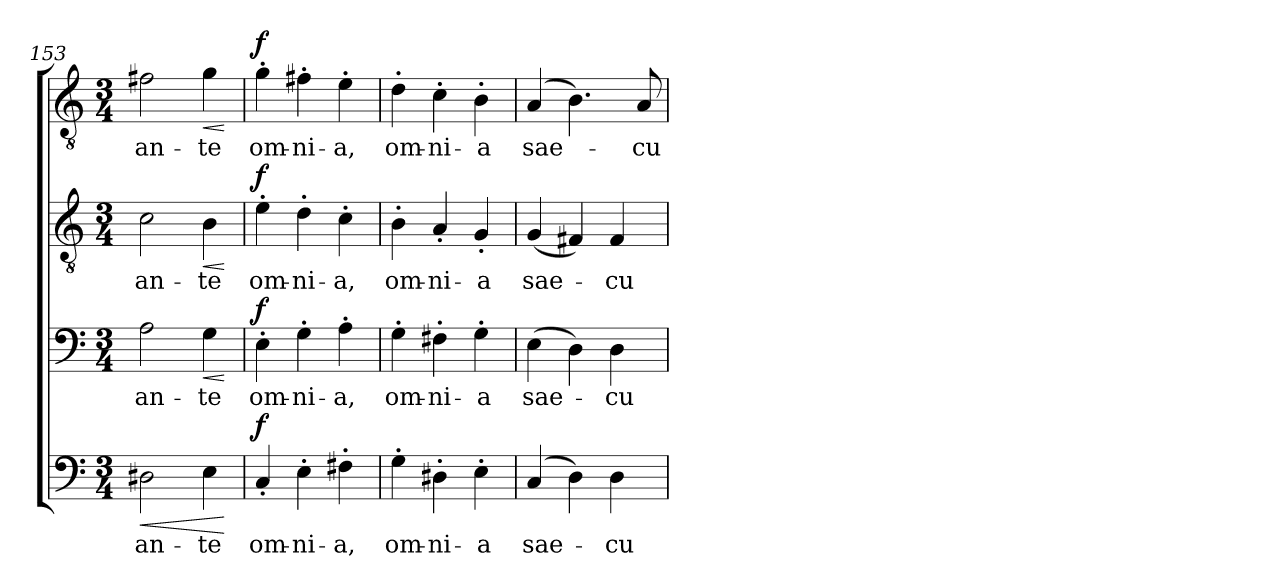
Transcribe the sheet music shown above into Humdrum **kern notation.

**kern	**text	**dynam	**kern	**text	**dynam	**kern	**text	**dynam	**kern	**text	**dynam
*part4	*part4	*part4	*part3	*part3	*part3	*part2	*part2	*part2	*part1	*part1	*part1
*staff4	*staff4	*staff4	*staff3	*staff3	*staff3	*staff2	*staff2	*staff2	*staff1	*staff1	*staff1
*clefF4	*	*	*clefF4	*	*	*clefGv2	*	*	*clefGv2	*	*
*k[]	*	*	*k[]	*	*	*k[]	*	*	*k[]	*	*
*C:	*	*	*C:	*	*	*C:	*	*	*C:	*	*
*M3/4	*	*	*M3/4	*	*	*M3/4	*	*	*M3/4	*	*
=153	=153	=153	=153	=153	=153	=153	=153	=153	=153	=153	=153
!	!LO:LY:b	!LO:HP:b	!	!LO:LY:b	!	!	!LO:LY:b	!	!	!LO:LY:b	!
2D#X\	an-	<	2A\	an-	.	2c\	an-	.	2f#X\	an-	.
!	!LO:LY:b	!	!	!LO:LY:b	!LO:HP:b	!	!LO:LY:b	!LO:HP:b	!	!LO:LY:b	!LO:HP:b
4E\	-te	.	4G\	-te	<	4B\	-te	<	4g\	-te	<
.	.	[	.	.	[	.	.	[	.	.	[
!!LO:PB:g=z
=154	=154	=154	=154	=154	=154	=154	=154	=154	=154	=154	=154
!	!LO:LY:b	!LO:DY:a	!	!LO:LY:b	!LO:DY:a	!	!LO:LY:b	!LO:DY:a	!	!LO:LY:b	!LO:DY:a
4C'</	om-	f	4E'>\	om-	f	4e'>\	om-	f	4g'>\	om-	f
!	!LO:LY:b	!	!	!LO:LY:b	!	!	!LO:LY:b	!	!	!LO:LY:b	!
4E'>\	-ni-	.	4G'>\	-ni-	.	4d'>\	-ni-	.	4f#X'>\	-ni-	.
!	!LO:LY:b	!	!	!LO:LY:b	!	!	!LO:LY:b	!	!	!LO:LY:b	!
4F#X'>\	-a,	.	4A'>\	-a,	.	4c'>\	-a,	.	4e'>\	-a,	.
=155	=155	=155	=155	=155	=155	=155	=155	=155	=155	=155	=155
!	!LO:LY:b	!	!	!LO:LY:b	!	!	!LO:LY:b	!	!	!LO:LY:b	!
4G'>\	om-	.	4G'>\	om-	.	4B'>\	om-	.	4d'>\	om-	.
!	!LO:LY:b	!	!	!LO:LY:b	!	!	!LO:LY:b	!	!	!LO:LY:b	!
4D#X'>\	-ni-	.	4F#X'>\	-ni-	.	4A'</	-ni-	.	4c'>\	-ni-	.
!	!LO:LY:b	!	!	!LO:LY:b	!	!	!LO:LY:b	!	!	!LO:LY:b	!
4E'>\	-a	.	4G'>\	-a	.	4G'</	-a	.	4B'>\	-a	.
=156	=156	=156	=156	=156	=156	=156	=156	=156	=156	=156	=156
!	!LO:LY:b	!	!	!LO:LY:b	!	!	!LO:LY:b	!	!	!LO:LY:b	!
(4C/	sae-	.	(>4E\	sae-	.	(<4G/	sae-	.	(4A/	sae-	.
4D\)	.	.	4D\)	.	.	4F#X/)	.	.	4.B\)	.	.
!	!LO:LY:b	!	!	!LO:LY:b	!	!	!LO:LY:b	!	!	!	!
4D\	-cu-	.	4D\	-cu-	.	4F#/	-cu-	.	.	.	.
!	!	!	!	!	!	!	!	!	!	!LO:LY:b	!
.	.	.	.	.	.	.	.	.	8A/	-cu-	.
=	=	=	=	=	=	=	=	=	=	=	=
*-	*-	*-	*-	*-	*-	*-	*-	*-	*-	*-	*-
